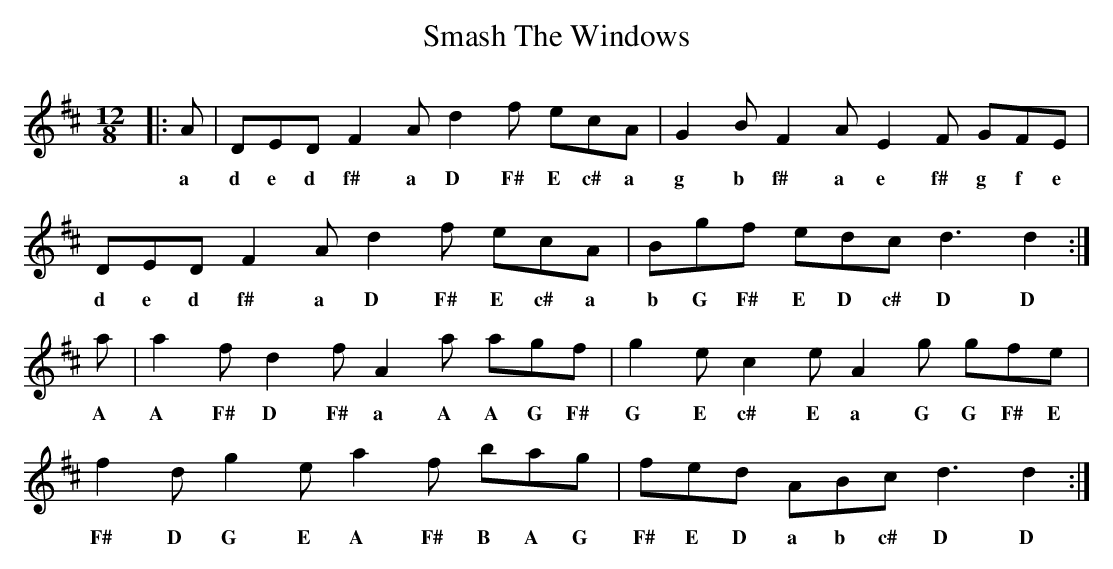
X:1
T:Smash The Windows
M:12/8
L:1/8
K:D
|:A|DED F2A d2f ecA|G2B F2A E2F GFE|
w:a d e d f# a D F# E c# a g b f# a e f# g f e
DED F2A d2f ecA|Bgf edc d3 d2:|
w:d e d f# a D F# E c# a b G F# E D c# D D
a|a2f d2f A2a agf|g2e c2e A2g gfe|
w:A A F# D F# a A A G F# G E c# E a G G F# E
f2d g2e a2f bag|fed ABc d3 d2:|
w:F# D G E A F# B A G F# E D a b c# D D
